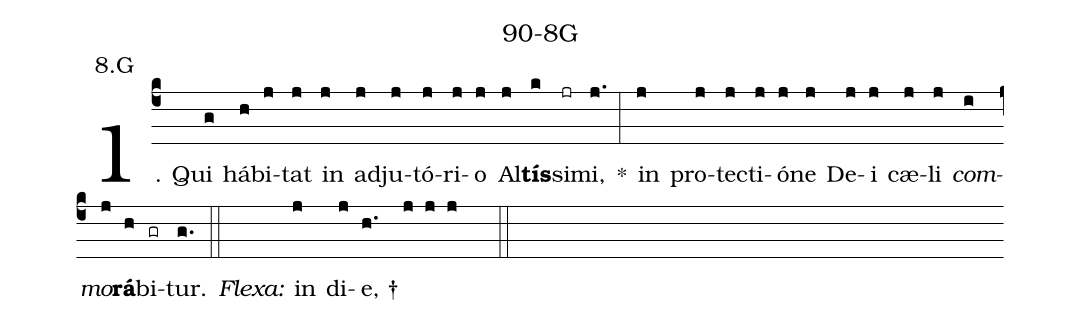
name: 90-8G;
annotation: 8.G;
%%
(c4)1. Qui(g) há(h)bi(j)tat(j) in(j) ad(j)ju(j)tó(j)ri(j)o(j) Al(j)<b>tís</b>(k)si(jr)mi,(j.) *(:) in(j) pro(j)te(j)cti(j)ó(j)ne(j) De(j)i(j) cæ(j)li(j) <i>com</i>(i)<i>mo</i>(j)<b>rá</b>(h)bi(gr)tur.(g.) (::)
<i>Flexa:</i>(////)  in(j) di(j)e, †(h.//// j j j  ::)
